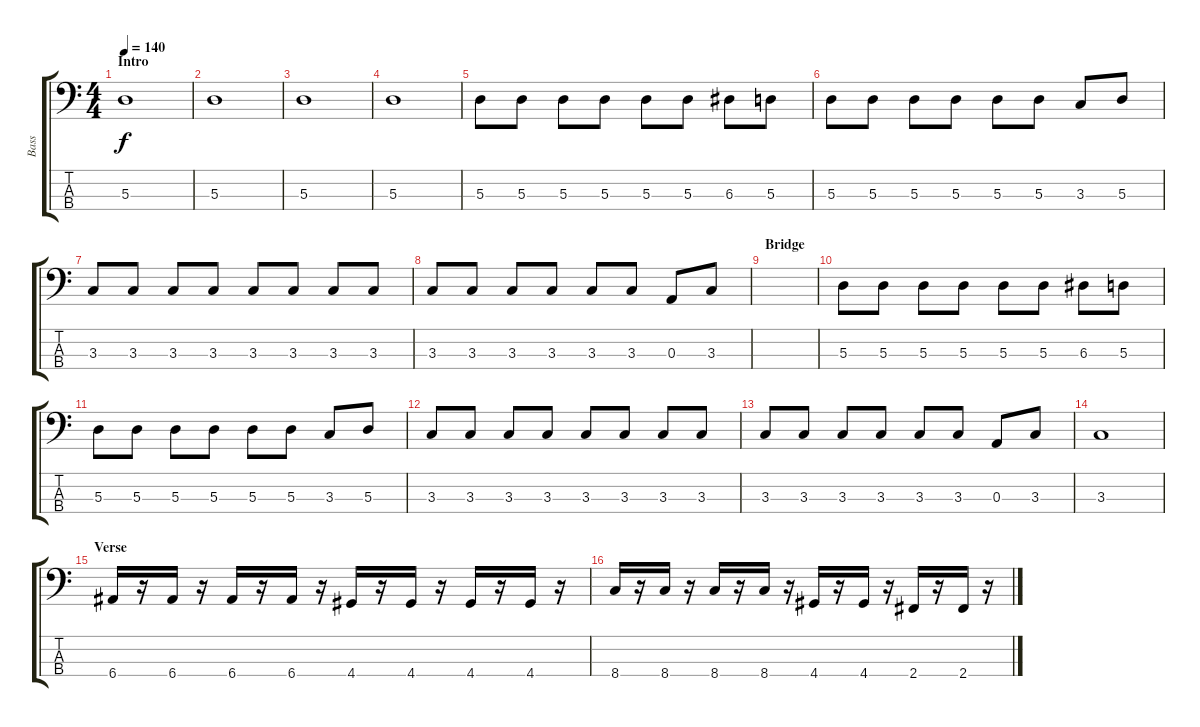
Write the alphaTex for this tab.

\track ("Bass" "Bass") {instrument electricbassfinger}
\staff {score tabs}
\tuning (G2 D2 A1 E1) {hide}
\ts (4 4)
\section ("" "Intro")
\tempo 140
\clef f4
\ks c
5.3.1{dy f instrument electricbassfinger} |
5.3.1 |
5.3.1 |
5.3.1 |
5.3.8 5.3.8 5.3.8 5.3.8 5.3.8 5.3.8 6.3.8 5.3.8 |
5.3.8 5.3.8 5.3.8 5.3.8 5.3.8 5.3.8 3.3.8 5.3.8 |
3.3.8 3.3.8 3.3.8 3.3.8 3.3.8 3.3.8 3.3.8 3.3.8 |
3.3.8 3.3.8 3.3.8 3.3.8 3.3.8 3.3.8 0.3.8 3.3.8 |
\section ("" "Bridge")
|
5.3.8 5.3.8 5.3.8 5.3.8 5.3.8 5.3.8 6.3.8 5.3.8 |
5.3.8 5.3.8 5.3.8 5.3.8 5.3.8 5.3.8 3.3.8 5.3.8 |
3.3.8 3.3.8 3.3.8 3.3.8 3.3.8 3.3.8 3.3.8 3.3.8 |
3.3.8 3.3.8 3.3.8 3.3.8 3.3.8 3.3.8 0.3.8 3.3.8 |
3.3.1 |
\section ("" "Verse")
6.4.16 r.16 6.4.16 r.16 6.4.16 r.16 6.4.16 r.16 4.4.16 r.16 4.4.16 r.16 4.4.16 r.16 4.4.16 r.16 |
8.4.16 r.16 8.4.16 r.16 8.4.16 r.16 8.4.16 r.16 4.4.16 r.16 4.4.16 r.16 2.4.16 r.16 2.4.16 r.16
